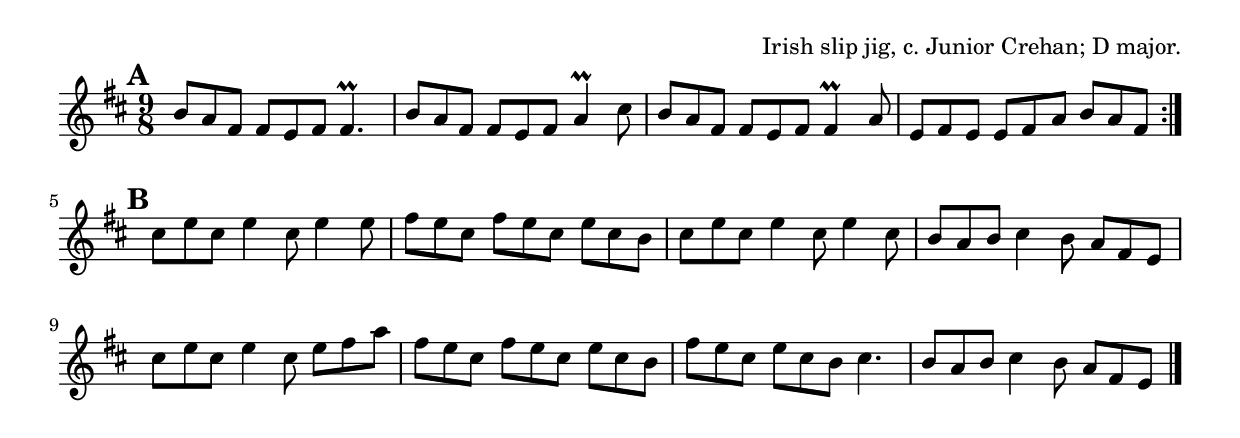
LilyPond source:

\version "2.18.2"
\include "util.ly"

\tocItem \markup "I Have A House Of My Own With A Chimney Built On Top Of It"

\score {
  <<
    \relative b' {
      \time 9/8
      \key b \minor

      % A
      \repeat volta 2 {
        \mark \default
        b8 a fis fis e fis fis4.\prall |
        b8 a fis fis e fis a4\prall cis8 |
        b8 a fis fis e fis fis4\prall a8 |
        e8 fis e e fis a b a fis |
      }

      % B
      \mark \default
      cis'8 e cis e4 cis8 e4 e8 |
      fis8 e cis fis e cis e cis b |
      cis8 e cis e4 cis8 e4 cis8 |
      b8 a b cis4 b8 a fis e |

      cis'8 e cis e4 cis8 e fis a |
      fis8 e cis fis e cis e cis b |
      fis'8 e cis e cis b cis4. |
      b8 a b cis4 b8 a fis e | \bar "|."
    }
  >>

  \header {
    title = "I Have A House Of My Own With A Chimney Built On Top Of It"
    opus = "Irish slip jig, c. Junior Crehan; D major."
  }
  \layout{indent=0}
}

